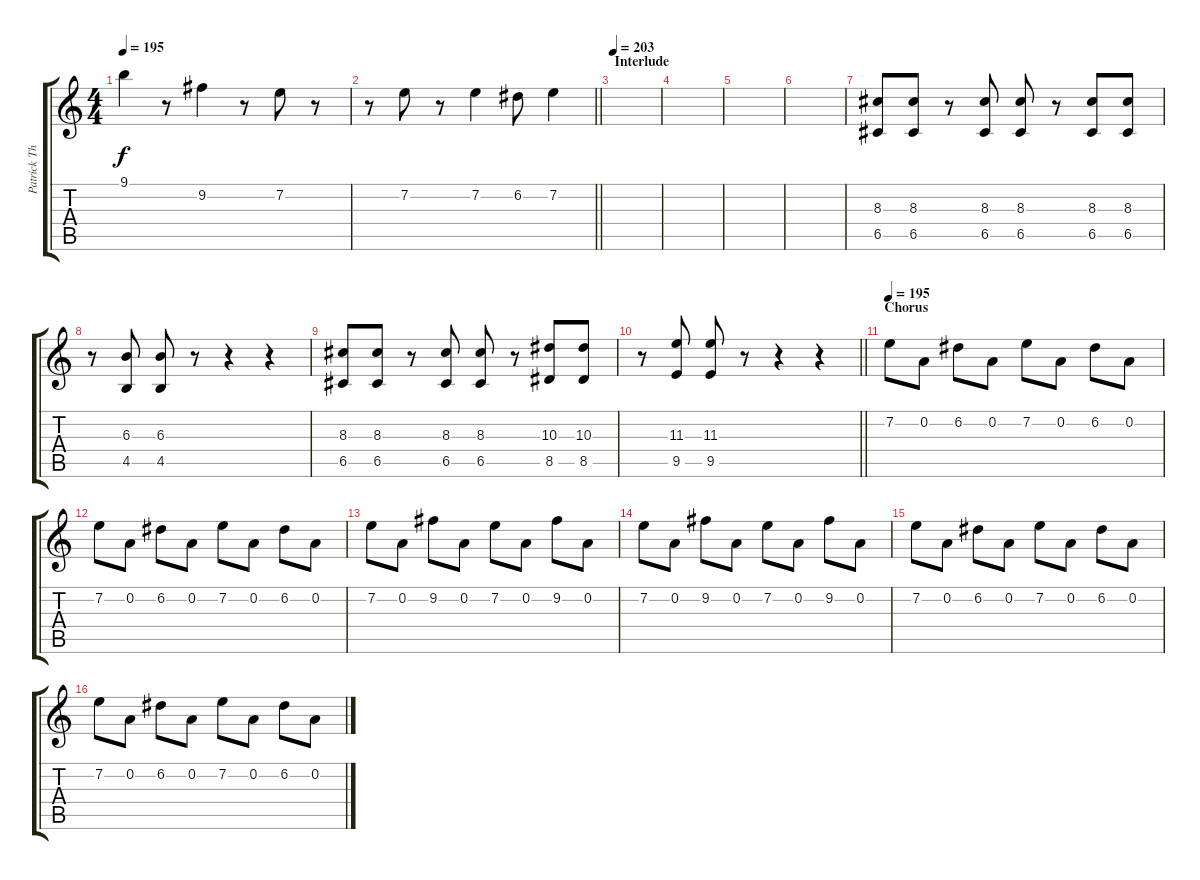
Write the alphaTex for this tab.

\track ("Patrick Thompson - Guitar" "Patrick Th") {instrument distortionguitar}
\staff {score tabs}
\tuning (D4 A3 F3 C3 G2 C2) {hide}
\ts (4 4)
\tempo 195
\clef g2
\ks c
9.1.4{dy f} r.8 9.2.4 r.8 7.2.8 r.8 |
\barLineRight lightlight
r.8 7.2.8 r.8 7.2.4 6.2.8 7.2.4 |
\section ("" "Interlude")
\tempo 203
|
|
|
|
(8.3 6.5).8 (8.3 6.5).8 r.8 (8.3 6.5).8 (8.3 6.5).8 r.8 (8.3 6.5).8 (8.3 6.5).8 |
r.8 (6.3 4.5).8 (6.3 4.5).8 r.8 r.4 r.4 |
(8.3 6.5).8 (8.3 6.5).8 r.8 (8.3 6.5).8 (8.3 6.5).8 r.8 (10.3 8.5).8 (10.3 8.5).8 |
\barLineRight lightlight
r.8 (11.3 9.5).8 (11.3 9.5).8 r.8 r.4 r.4 |
\section ("" "Chorus")
\tempo 195
7.2.8 0.2.8 6.2.8 0.2.8 7.2.8 0.2.8 6.2.8 0.2.8 |
7.2.8 0.2.8 6.2.8 0.2.8 7.2.8 0.2.8 6.2.8 0.2.8 |
7.2.8 0.2.8 9.2.8 0.2.8 7.2.8 0.2.8 9.2.8 0.2.8 |
7.2.8 0.2.8 9.2.8 0.2.8 7.2.8 0.2.8 9.2.8 0.2.8 |
7.2.8 0.2.8 6.2.8 0.2.8 7.2.8 0.2.8 6.2.8 0.2.8 |
7.2.8 0.2.8 6.2.8 0.2.8 7.2.8 0.2.8 6.2.8 0.2.8
